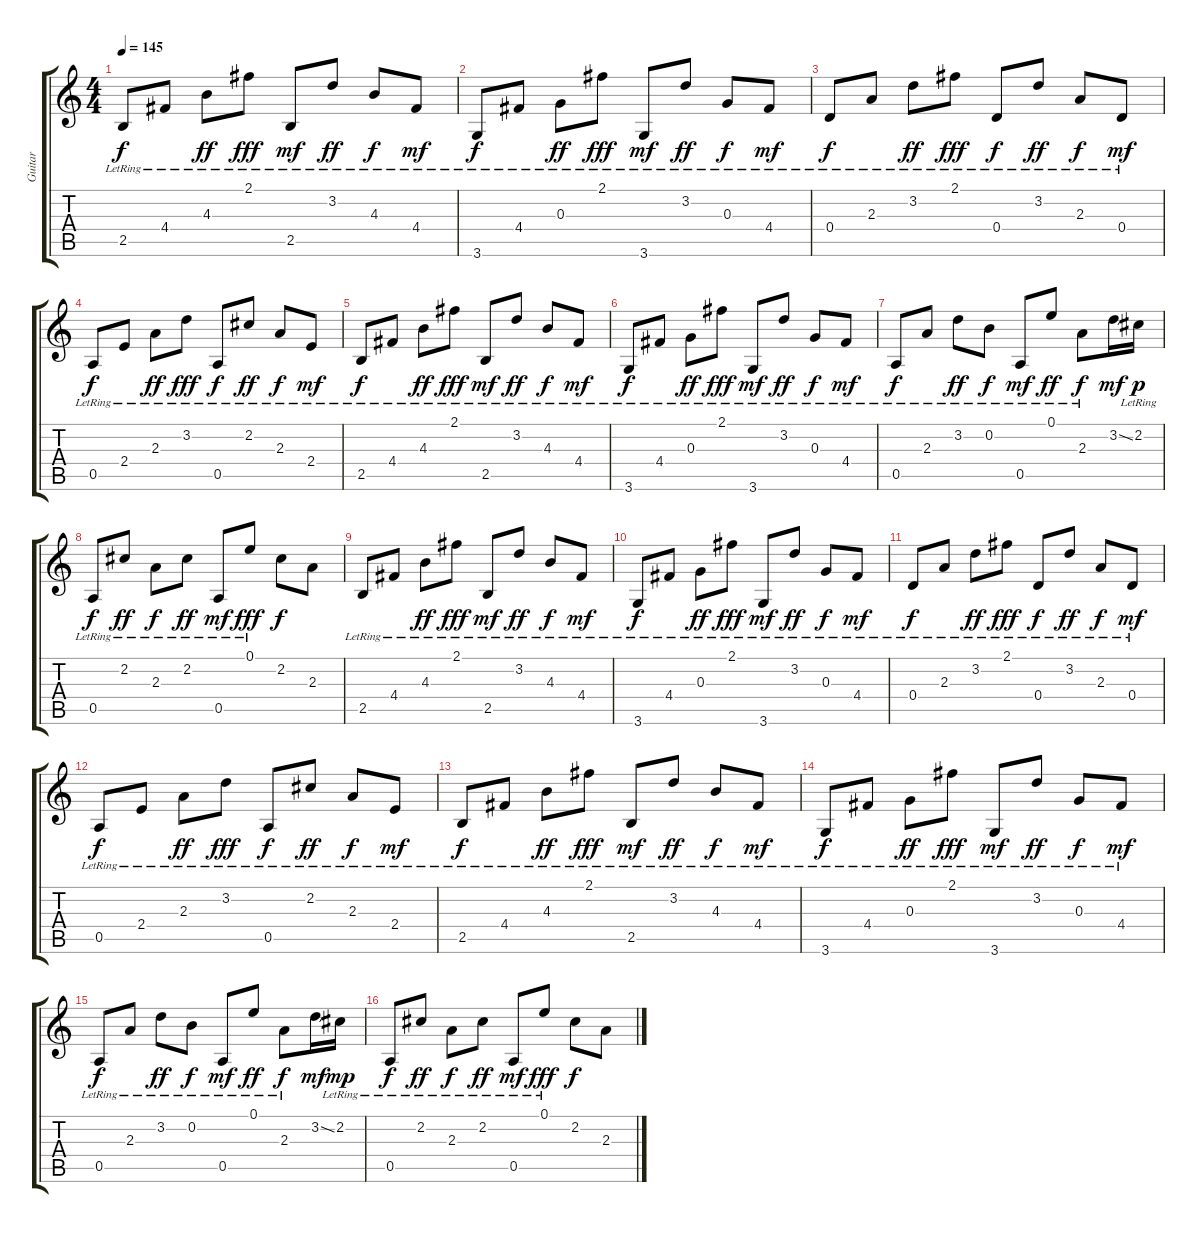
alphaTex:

\track ("Guitar" "Guitar") {instrument acousticguitarsteel}
\staff {score tabs}
\tuning (E4 B3 G3 D3 A2 E2) {hide}
\ts (4 4)
\tempo 145
\clef g2
\ks c
2.5{lr}.8{dy f} 4.4{lr}.8 4.3{lr}.8{dy ff} 2.1{lr}.8{dy fff} 2.5{lr}.8{dy mf} 3.2{lr}.8{dy ff} 4.3{lr}.8{dy f} 4.4{lr}.8{dy mf} |
3.6{lr}.8{dy f} 4.4{lr}.8 0.3{lr}.8{dy ff} 2.1{lr}.8{dy fff} 3.6{lr}.8{dy mf} 3.2{lr}.8{dy ff} 0.3{lr}.8{dy f} 4.4{lr}.8{dy mf} |
0.4{lr}.8{dy f} 2.3{lr}.8 3.2{lr}.8{dy ff} 2.1{lr}.8{dy fff} 0.4{lr}.8{dy f} 3.2{lr}.8{dy ff} 2.3{lr}.8{dy f} 0.4{lr}.8{dy mf} |
0.5{lr}.8{dy f} 2.4{lr}.8 2.3{lr}.8{dy ff} 3.2{lr}.8{dy fff} 0.5{lr}.8{dy f} 2.2{lr}.8{dy ff} 2.3{lr}.8{dy f} 2.4{lr}.8{dy mf} |
2.5{lr}.8{dy f} 4.4{lr}.8 4.3{lr}.8{dy ff} 2.1{lr}.8{dy fff} 2.5{lr}.8{dy mf} 3.2{lr}.8{dy ff} 4.3{lr}.8{dy f} 4.4{lr}.8{dy mf} |
3.6{lr}.8{dy f} 4.4{lr}.8 0.3{lr}.8{dy ff} 2.1{lr}.8{dy fff} 3.6{lr}.8{dy mf} 3.2{lr}.8{dy ff} 0.3{lr}.8{dy f} 4.4{lr}.8{dy mf} |
0.5{lr}.8{dy f} 2.3{lr}.8 3.2{lr}.8{dy ff} 0.2{lr}.8{dy f} 0.5{lr}.8{dy mf} 0.1{lr}.8{dy ff} 2.3{lr}.8{dy f} 3.2{ss}.16{dy mf} 2.2{lr}.16{dy p} |
0.5{lr}.8{dy f} 2.2{lr}.8{dy ff} 2.3{lr}.8{dy f} 2.2{lr}.8{dy ff} 0.5{lr}.8{dy mf} 0.1{lr}.8{dy fff} 2.2.8{dy f} 2.3.8 |
2.5{lr}.8 4.4{lr}.8 4.3{lr}.8{dy ff} 2.1{lr}.8{dy fff} 2.5{lr}.8{dy mf} 3.2{lr}.8{dy ff} 4.3{lr}.8{dy f} 4.4{lr}.8{dy mf} |
3.6{lr}.8{dy f} 4.4{lr}.8 0.3{lr}.8{dy ff} 2.1{lr}.8{dy fff} 3.6{lr}.8{dy mf} 3.2{lr}.8{dy ff} 0.3{lr}.8{dy f} 4.4{lr}.8{dy mf} |
0.4{lr}.8{dy f} 2.3{lr}.8 3.2{lr}.8{dy ff} 2.1{lr}.8{dy fff} 0.4{lr}.8{dy f} 3.2{lr}.8{dy ff} 2.3{lr}.8{dy f} 0.4{lr}.8{dy mf} |
0.5{lr}.8{dy f} 2.4{lr}.8 2.3{lr}.8{dy ff} 3.2{lr}.8{dy fff} 0.5{lr}.8{dy f} 2.2{lr}.8{dy ff} 2.3{lr}.8{dy f} 2.4{lr}.8{dy mf} |
2.5{lr}.8{dy f} 4.4{lr}.8 4.3{lr}.8{dy ff} 2.1{lr}.8{dy fff} 2.5{lr}.8{dy mf} 3.2{lr}.8{dy ff} 4.3{lr}.8{dy f} 4.4{lr}.8{dy mf} |
3.6{lr}.8{dy f} 4.4{lr}.8 0.3{lr}.8{dy ff} 2.1{lr}.8{dy fff} 3.6{lr}.8{dy mf} 3.2{lr}.8{dy ff} 0.3{lr}.8{dy f} 4.4{lr}.8{dy mf} |
0.5{lr}.8{dy f} 2.3{lr}.8 3.2{lr}.8{dy ff} 0.2{lr}.8{dy f} 0.5{lr}.8{dy mf} 0.1{lr}.8{dy ff} 2.3{lr}.8{dy f} 3.2{ss}.16{dy mf} 2.2{lr}.16{dy mp} |
0.5{lr}.8{dy f} 2.2{lr}.8{dy ff} 2.3{lr}.8{dy f} 2.2{lr}.8{dy ff} 0.5{lr}.8{dy mf} 0.1{lr}.8{dy fff} 2.2.8{dy f} 2.3.8
